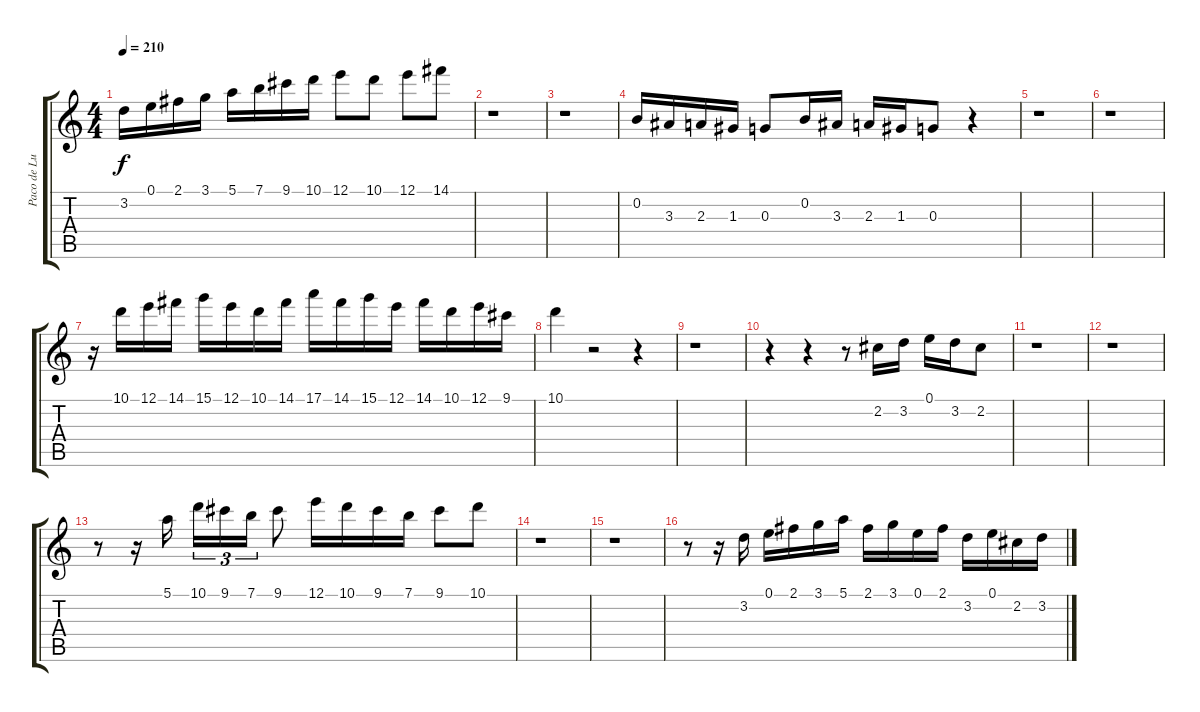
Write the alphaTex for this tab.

\track ("Paco de Lucia" "Paco de Lu") {instrument acousticguitarnylon}
\staff {score tabs}
\tuning (E4 B3 G3 D3 A2 E2) {hide}
\ts (4 4)
\tempo 210
\clef g2
\ks c
3.2.16{dy f} 0.1.16 2.1.16 3.1.16 5.1.16 7.1.16 9.1.16 10.1.16 12.1.8 10.1.8 12.1.8 14.1.8 |
r.1 |
r.1 |
0.2.16 3.3.16 2.3.16 1.3.16 0.3.8 0.2.16 3.3.16 2.3.16 1.3.16 0.3.8 r.4 |
r.1 |
r.1 |
r.16 10.1.16 12.1.16 14.1.16 15.1.16 12.1.16 10.1.16 14.1.16 17.1.16 14.1.16 15.1.16 12.1.16 14.1.16 10.1.16 12.1.16 9.1.16 |
10.1.4 r.2 r.4 |
r.1 |
r.4 r.4 r.8 2.2.16 3.2.16 0.1.16 3.2.16 2.2.8 |
r.1 |
r.1 |
r.8 r.16 5.1.16 10.1.16{tu (3 2)} 9.1.16{tu (3 2)} 7.1.16{tu (3 2)} 9.1.8 12.1.16 10.1.16 9.1.16 7.1.16 9.1.8 10.1.8 |
r.1 |
r.1 |
r.8 r.16 3.2.16 0.1.16 2.1.16 3.1.16 5.1.16 2.1.16 3.1.16 0.1.16 2.1.16 3.2.16 0.1.16 2.2.16 3.2.16
